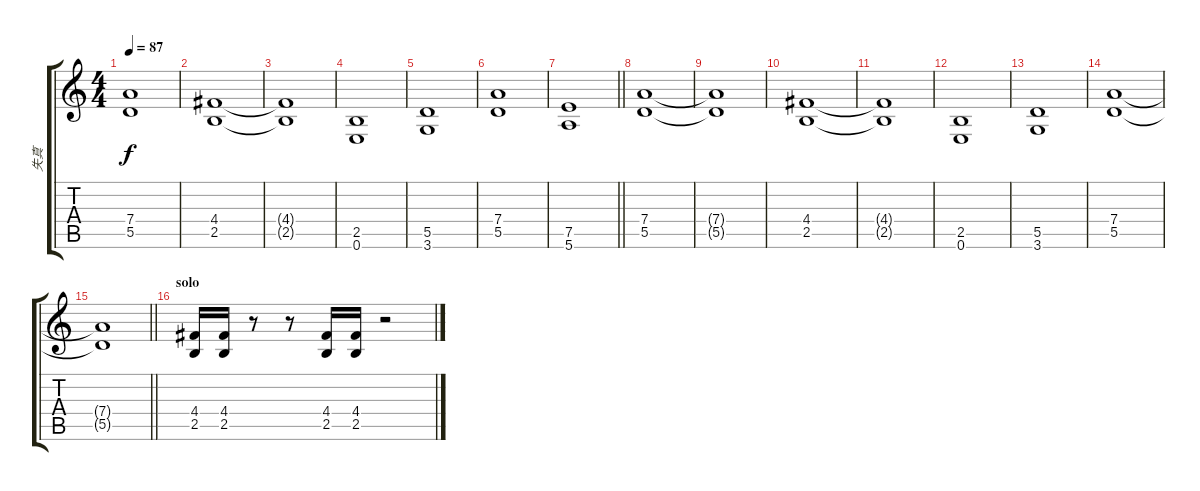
\track ("失真" "失真") {instrument distortionguitar}
\staff {score tabs}
\tuning (E4 B3 G3 D3 A2 E2) {hide}
\ts (4 4)
\tempo 87
\clef g2
\ks c
(7.4{t} 5.5{t}).1{dy f} |
(4.4 2.5).1 |
(4.4{t} 2.5{t}).1 |
(2.5 0.6).1 |
(5.5 3.6).1 |
(7.4 5.5).1 |
\barLineRight lightlight
(7.5 5.6).1 |
(7.4 5.5).1 |
(7.4{t} 5.5{t}).1 |
(4.4 2.5).1 |
(4.4{t} 2.5{t}).1 |
(2.5 0.6).1 |
(5.5 3.6).1 |
(7.4 5.5).1{volume 10} |
\barLineRight lightlight
(7.4{t} 5.5{t}).1 |
\section ("" "solo")
(4.4 2.5).16 (4.4 2.5).16 r.8 r.8 (4.4 2.5).16 (4.4 2.5).16 r.2
